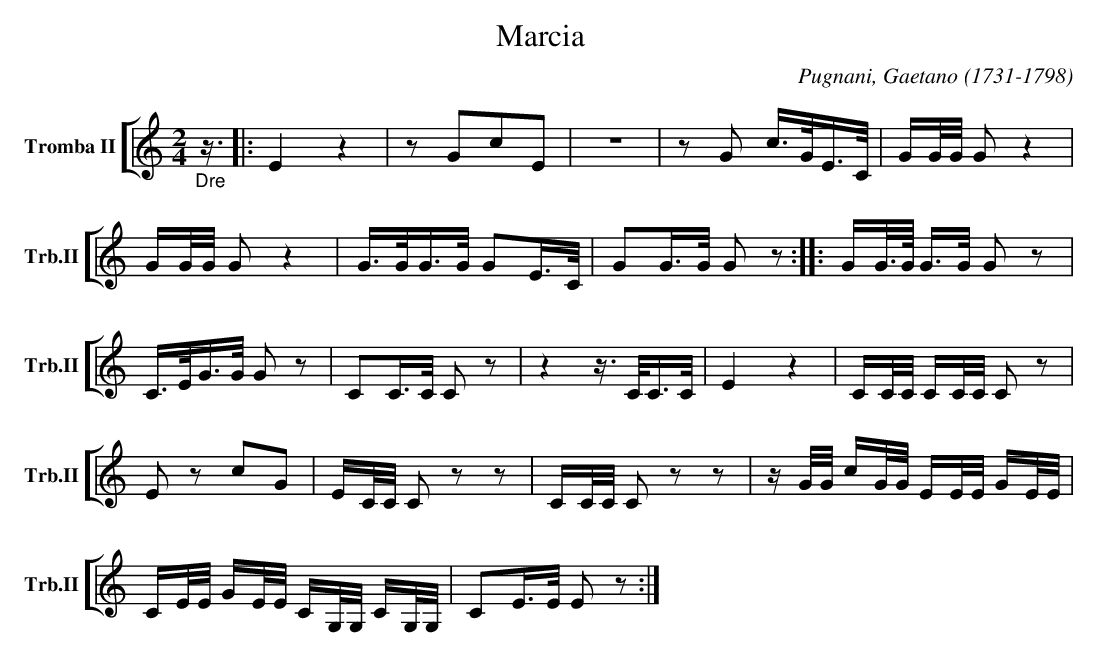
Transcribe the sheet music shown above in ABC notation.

X:1
T:Marcia
C:Pugnani, Gaetano (1731-1798)
M:2/4
L:1/4
K:D
V: 4 clef=treble name="Tromba II" sname="Trb.II"
%%staves [( 4 )]
"_Dre" [K:C] z3/8 |: Ez | z/G/c/E/ | z2 | z/G/ c//>G//E//>C// | G//G/8G/8 G/z | G//G/8G/8 G/z | \
G//>G//G//>G// G/E//>C// |  G/G//>G// G/z/ :: \
G//G/8>G/8 G//>G// G/z/ | C//>E//G//>G// G/z/ | \
C/C//>C// C/ z/ | z z//>C//C//>C// | E z | C//C///C/// C//C///C/// C/ z/ | \
E/ z/ c/G/ | E//C///C/// C/ z/z/ | C//C///C/// C/ z/ z/ | \
z// G///G/// c//G///G/// E//E///E/// G//E///E/// | C//E///E/// G//E///E/// C//G,///G,/// C//G,///G,/// | \
C/E//>E// E/z/ :| \
